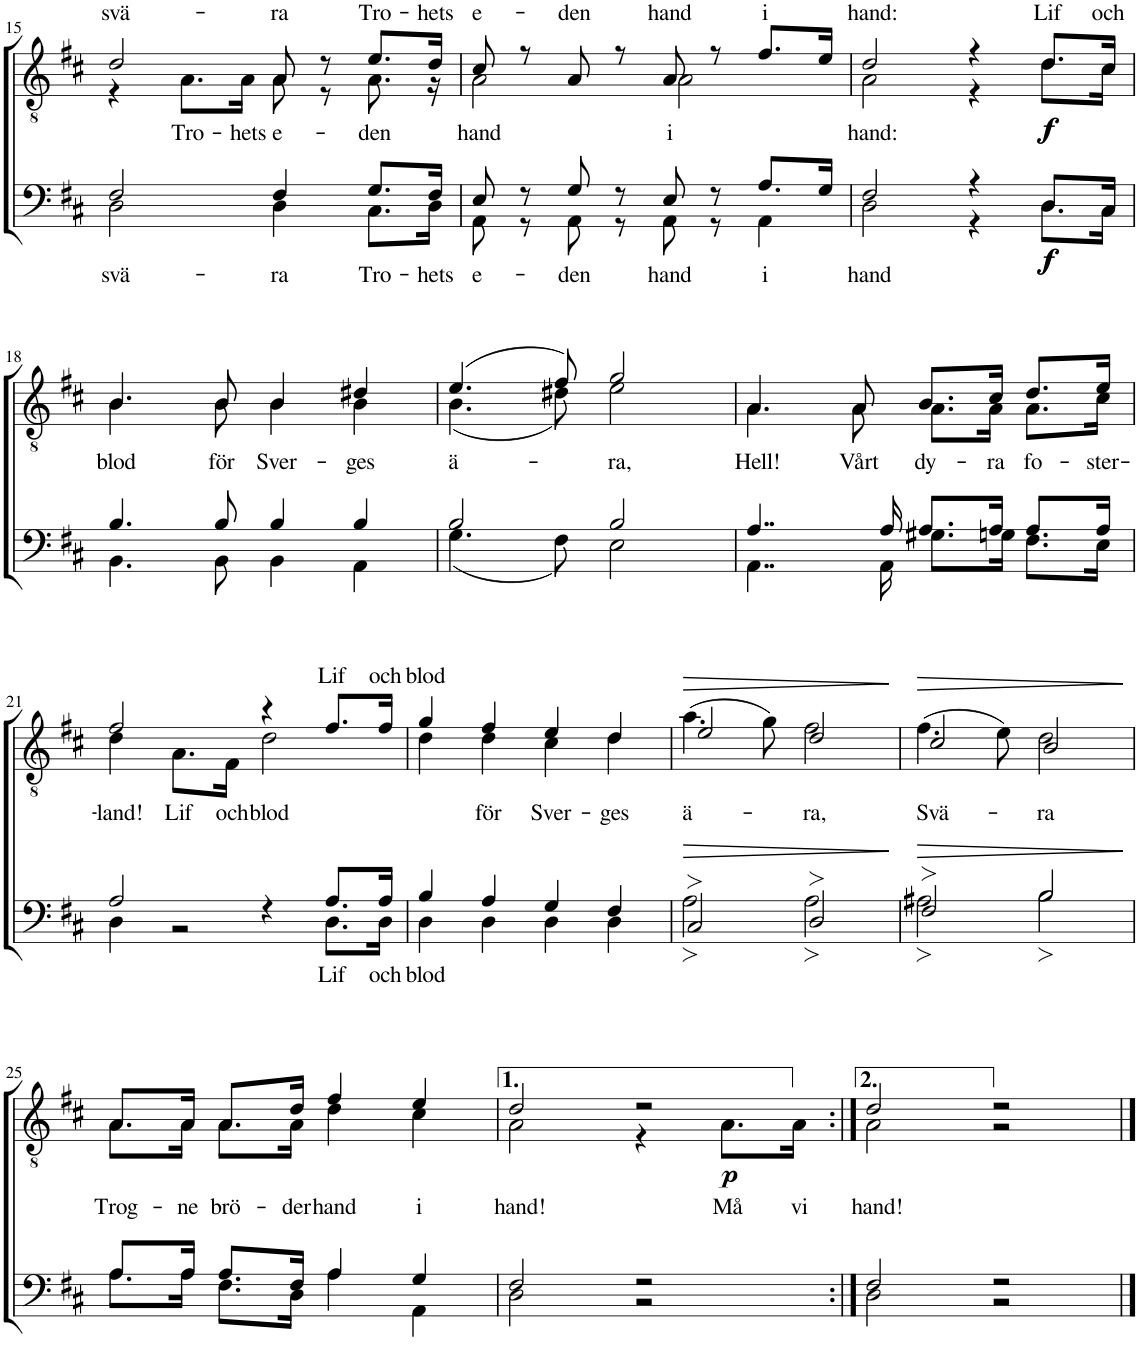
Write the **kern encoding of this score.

**kern	**text	**dynam	**kern	**text	**dynam
*part2	*part2	*part2	*part1	*part1	*part1
*staff2	*staff2	*staff2	*staff1	*staff1	*staff1
*I"BARI BASS	*	*	*I"TENOR LEAD	*	*
!!LO:PB:g=z
*clefF4	*	*	*clefGv2	*	*
*k[f#c#]	*	*	*k[f#c#]	*	*
*M4/4	*	*	*M4/4	*	*
=15	=15	=15	=15	=15	=15
!	!LO:LY:b	!	!	!LO:LY:a	!
*^	*	*	*^	*	*
2F#/	2D\	svä-	.	2d/	4r	svä-	.
!	!	!	!	!	!	!LO:LY:b	!
.	.	.	.	.	8.A\L	Tro-	.
!	!	!	!	!	!	!LO:LY:b	!
.	.	.	.	.	16A\Jk	-hets	.
!	!	!LO:LY:b	!	!	!	!LO:LY:a	!
!	!	!	!	!	!	!LO:LY:b	!
4F#/	4D\	-ra	.	8A/	8A\	e-	.
.	.	.	.	8r	8r	.	.
!	!	!LO:LY:b	!	!	!	!LO:LY:a	!
!	!	!	!	!	!	!LO:LY:b	!
8.G/L	8.C#\L	Tro-	.	8.e/L	8.A\	-den	.
!	!	!LO:LY:b	!	!	!	!LO:LY:a	!
16F#/Jk	16D\Jk	-hets	.	16d/Jk	16r	-hets	.
=16	=16	=16	=16	=16	=16	=16	=16
!	!	!LO:LY:b	!	!	!	!LO:LY:a	!
!	!	!	!	!	!	!LO:LY:b	!
8E/	8AA\	e-	.	8c#/	2A\	hand	.
8r	8r	.	.	8r	.	.	.
!	!	!LO:LY:b	!	!	!	!LO:LY:a	!
8G/	8AA\	-den	.	8A/	.	-den	.
8r	8r	.	.	8r	.	.	.
!	!	!LO:LY:b	!	!	!	!LO:LY:a	!
!	!	!	!	!	!	!LO:LY:b	!
8E/	8AA\	hand	.	8A/	2A\	i	.
8r	8r	.	.	8r	.	.	.
!	!	!LO:LY:b	!	!	!	!LO:LY:a	!
8.A/L	4AA\	i	.	8.f#/L	.	i	.
16G/Jk	.	.	.	16e/Jk	.	.	.
=17	=17	=17	=17	=17	=17	=17	=17
!	!	!LO:LY:b	!	!	!	!LO:LY:a	!
!	!	!	!	!	!	!LO:LY:b	!
2F#/	2D\	hand	.	2d/	2A\	hand:	.
4r	4r	.	.	4r	4r	.	.
!	!	!	!LO:DY:b	!	!	!LO:LY:a	!
!	!	!	!LO:DY:n=1:b	!	!	!	!LO:DY:b
!	!	!	!	!	!	!	!LO:DY:n=1:b
8.D/L	8.D\L	.	f f	8.d/L	8.d\L	Lif	f f
!	!	!	!	!	!	!LO:LY:a	!
16C#/Jk	16C#\Jk	.	.	16c#/Jk	16c#\Jk	och	.
!!LO:LB:g=z	!!
=18	=18	=18	=18	=18	=18	=18	=18
!	!	!	!	!	!	!LO:LY:b	!
4.B/	4.BB\	.	.	4.B/	4.B\	blod	.
!	!	!	!	!	!	!LO:LY:b	!
8B/	8BB\	.	.	8B/	8B\	för	.
!	!	!	!	!	!	!LO:LY:b	!
4B/	4BB\	.	.	4B/	4B\	Sver-	.
!	!	!	!	!	!	!LO:LY:b	!
4B/	4AA\	.	.	4d#X/	4B\	-ges	.
=19	=19	=19	=19	=19	=19	=19	=19
!	!	!	!	!	!	!LO:LY:b	!
2B/	(4.G\	.	.	(4.e/	(4.B\	ä-	.
.	8F#\)	.	.	8f#/)	8d#X\)	.	.
!	!	!	!	!	!	!LO:LY:b	!
2B/	2E\	.	.	2g/	2e\	-ra,	.
=20	=20	=20	=20	=20	=20	=20	=20
!	!	!	!	!	!	!LO:LY:b	!
4..A/	4..AA\	.	.	4.A/	4.A\	Hell!	.
!	!	!	!	!	!	!LO:LY:b	!
.	.	.	.	8A/	8A\	Vårt	.
16A/	16AA\	.	.	.	.	.	.
!	!	!	!	!	!	!LO:LY:b	!
8.A/L	8.G#X\L	.	.	8.B/L	8.A\L	dy-	.
!	!	!	!	!	!	!LO:LY:b	!
16A/Jk	16Gn\Jk	.	.	16c#/Jk	16A\Jk	-ra	.
!	!	!	!	!	!	!LO:LY:b	!
8.A/L	8.F#\L	.	.	8.d/L	8.A\L	fo-	.
!	!	!	!	!	!	!LO:LY:b	!
16A/Jk	16E\Jk	.	.	16e/Jk	16c#\Jk	-ster-	.
!!LO:LB:g=z	!!
=21	=21	=21	=21	=21	=21	=21	=21
!	!	!	!	!	!	!LO:LY:b	!
2A/	4D\	.	.	2f#/	4d\	-land!	.
!	!	!	!	!	!	!LO:LY:b	!
.	2r	.	.	.	8.A\L	Lif	.
!	!	!	!	!	!	!LO:LY:b	!
.	.	.	.	.	16F#\Jk	och	.
!	!	!	!	!	!	!LO:LY:b	!
4r	.	.	.	4r	2d\	blod	.
!	!	!LO:LY:b	!	!	!	!LO:LY:a	!
8.A/L	8.D\L	Lif	.	8.f#/L	.	Lif	.
!	!	!LO:LY:b	!	!	!	!LO:LY:a	!
16A/Jk	16D\Jk	och	.	16f#/Jk	.	och	.
=22	=22	=22	=22	=22	=22	=22	=22
!	!	!LO:LY:b	!	!	!	!LO:LY:a	!
4B/	4D\	blod	.	4g/	4d\	blod	.
!	!	!	!	!	!	!LO:LY:b	!
4A/	4D\	.	.	4f#/	4d\	för	.
!	!	!	!	!	!	!LO:LY:b	!
4G/	4D\	.	.	4e/	4c#\	Sver-	.
!	!	!	!	!	!	!LO:LY:b	!
4F#/	4D\	.	.	4d/	4d\	-ges	.
=23	=23	=23	=23	=23	=23	=23	=23
!	!	!	!LO:HP:b	!	!	!LO:LY:b	!LO:HP:b
2A<\	2C#>/	.	>	(4.a\	2e/	ä-	>
.	.	.	.	8g\)	.	.	.
!	!	!	!	!	!	!LO:LY:b	!
2A<\	2D>/	.	.	2f#\	2d/	-ra,	.
*v	*v	*	*	*	*	*	*
*	*	*	*v	*v	*	*
.	.	]	.	.	]
=24	=24	=24	=24	=24	=24
!	!	!LO:HP:b	!	!LO:LY:b	!LO:HP:b
*^	*	*	*^	*	*
2A#X<\	2F#>/	.	>	(4.f#\	2c#/	Svä-	>
.	.	.	.	8e\)	.	.	.
!	!	!	!	!	!	!LO:LY:b	!
2B<\	2B/	.	.	2d\	2B/	-ra	.
*v	*v	*	*	*	*	*	*
*	*	*	*v	*v	*	*
.	.	]	.	.	]
!!LO:LB:g=z
=25	=25	=25	=25	=25	=25
*^	*	*	*	*	*
!	!	!	!	!	!LO:LY:b	!
*	*	*	*	*^	*	*
8.A/L	8.A\L	.	.	8.A/L	8.A\L	Trog-	.
!	!	!	!	!	!	!LO:LY:b	!
16A/Jk	16A\Jk	.	.	16A/Jk	16A\Jk	-ne	.
!	!	!	!	!	!	!LO:LY:b	!
8.A/L	8.F#\L	.	.	8.A/L	8.A\L	brö-	.
!	!	!	!	!	!	!LO:LY:b	!
16F#/Jk	16D\Jk	.	.	16d/Jk	16A\Jk	-der	.
!	!	!	!	!	!	!LO:LY:b	!
4A/	4A\	.	.	4f#/	4d\	hand	.
!	!	!	!	!	!	!LO:LY:b	!
4G/	4AA\	.	.	4e/	4c#\	i	.
=26	=26	=26	=26	=26	=26	=26	=26
!	!	!	!	!	!	!LO:LY:b	!
2F#/	2D\	.	.	2d/	2A\	hand!	.
2r	2r	.	.	2r	4r	.	.
!	!	!	!	!	!	!LO:LY:b	!LO:DY:b
.	.	.	.	.	8.A\L	Må	p
!	!	!	!	!	!	!LO:LY:b	!
.	.	.	.	.	16A\Jk	vi	.
=27:|!	=27:|!	=27:|!	=27:|!	=27:|!	=27:|!	=27:|!	=27:|!
!	!	!	!	!	!	!LO:LY:b	!
2F#/	2D\	.	.	2d/	2A\	hand!	.
2r	2r	.	.	2r	2r	.	.
*v	*v	*	*	*	*	*	*
*	*	*	*v	*v	*	*
==	==	==	==	==	==
*-	*-	*-	*-	*-	*-
